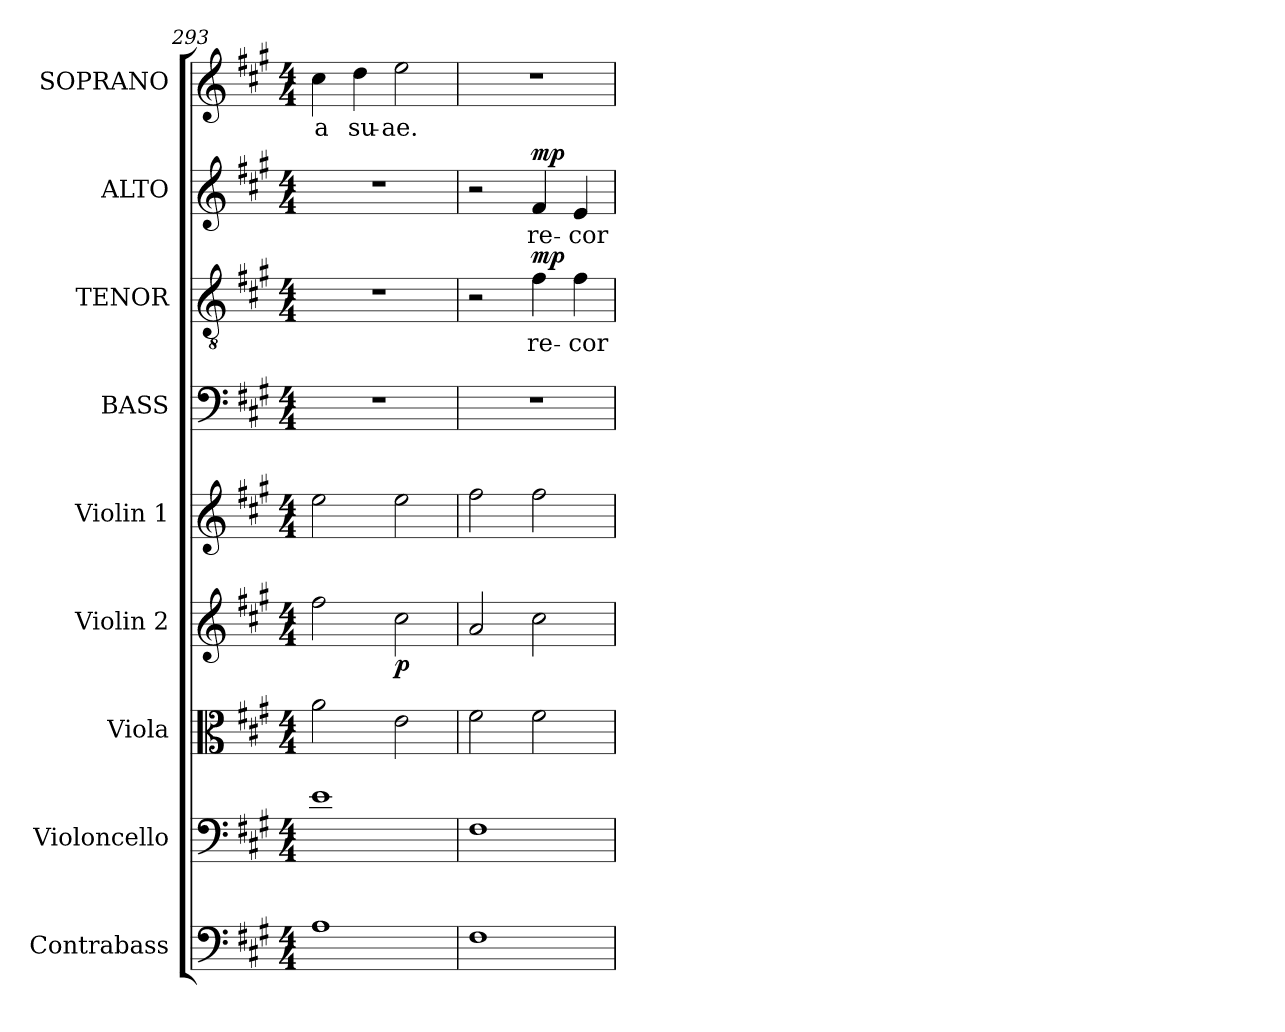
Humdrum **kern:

**kern	**kern	**kern	**kern	**dynam	**kern	**kern	**kern	**text	**dynam	**kern	**text	**dynam	**kern	**text
*part9	*part8	*part7	*part6	*part6	*part5	*part4	*part3	*part3	*part3	*part2	*part2	*part2	*part1	*part1
*staff9	*staff8	*staff7	*staff6	*staff6	*staff5	*staff4	*staff3	*staff3	*staff3	*staff2	*staff2	*staff2	*staff1	*staff1
*I"Contrabass	*I"Violoncello	*I"Viola	*I"Violin 2	*	*I"Violin 1	*I"BASS	*I"TENOR	*	*	*I"ALTO	*	*	*I"SOPRANO	*
*I'Cb.	*I'Vc.	*I'Vla.	*I'Vln. 2	*	*I'Vln. 1	*I'B.	*I'T.	*	*	*I'A.	*	*	*I'S.	*
*clefF4	*clefF4	*clefC3	*clefG2	*	*clefG2	*clefF4	*clefGv2	*	*	*clefG2	*	*	*clefG2	*
*ITrd7c12	*	*	*	*	*	*	*ITrd7c12	*	*	*	*	*	*	*
*k[f#c#g#]	*k[f#c#g#]	*k[f#c#g#]	*k[f#c#g#]	*	*k[f#c#g#]	*k[f#c#g#]	*k[f#c#g#]	*	*	*k[f#c#g#]	*	*	*k[f#c#g#]	*
*A:	*A:	*A:	*A:	*	*A:	*A:	*A:	*	*	*A:	*	*	*A:	*
*M4/4	*M4/4	*M4/4	*M4/4	*	*M4/4	*M4/4	*M4/4	*	*	*M4/4	*	*	*M4/4	*
=293	=293	=293	=293	=293	=293	=293	=293	=293	=293	=293	=293	=293	=293	=293
!	!	!	!	!	!	!	!	!	!	!	!	!	!	!LO:LY:b:color=#000000
1AAi	1ei	2ai\	2ff#i\	.	2eei\	1r	1r	.	.	1r	.	.	4cc#i\	-a
!	!	!	!	!	!	!	!	!	!	!	!	!	!	!LO:LY:b:color=#000000
.	.	.	.	.	.	.	.	.	.	.	.	.	4ddi\	su-
!	!	!	!	!	!	!	!	!	!	!	!	!	!	!LO:LY:b:color=#000000
.	.	2ei\	2cc#i\	p	2eei\	.	.	.	.	.	.	.	2eei\	-ae.
=294	=294	=294	=294	=294	=294	=294	=294	=294	=294	=294	=294	=294	=294	=294
1FF#i	1F#i	2f#i\	2ai/	.	2ff#i\	1r	2r	.	.	2r	.	.	1r	.
!	!	!	!	!	!	!	!	!LO:LY:b:color=#000000	!	!	!	!	!	!
!	!	!	!	!	!	!	!	!	!	!	!LO:LY:b:color=#000000	!	!	!
.	.	2f#i\	2cc#i\	.	2ff#i\	.	4F#i\	re-	mp	4f#i/	re-	mp	.	.
!	!	!	!	!	!	!	!	!LO:LY:b:color=#000000	!	!	!	!	!	!
!	!	!	!	!	!	!	!	!	!	!	!LO:LY:b:color=#000000	!	!	!
.	.	.	.	.	.	.	4F#i\	-cor-	.	4ei/	-cor-	.	.	.
=	=	=	=	=	=	=	=	=	=	=	=	=	=	=
*-	*-	*-	*-	*-	*-	*-	*-	*-	*-	*-	*-	*-	*-	*-
